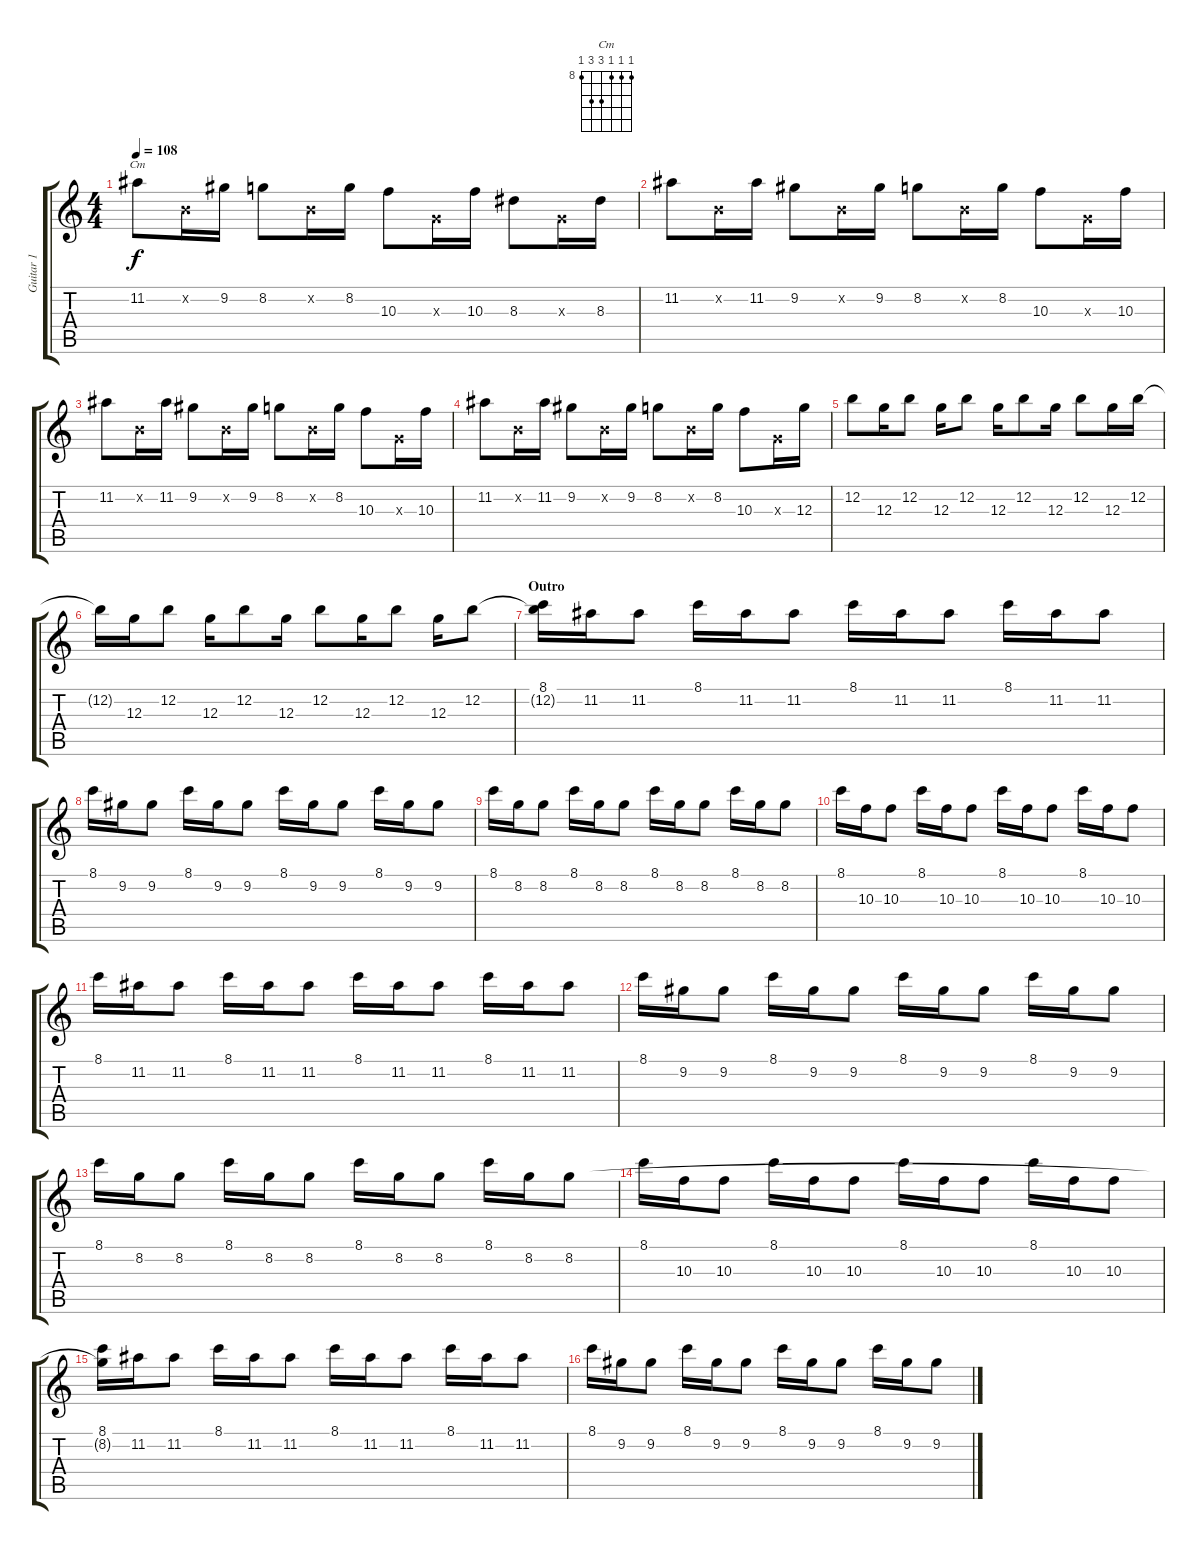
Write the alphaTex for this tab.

\track ("Guitar 1" "Guitar 1") {instrument electricguitarclean}
\staff {score tabs}
\tuning (E4 B3 G3 D3 A2 E2) {hide}
\chord ("Cm" 8 8 8 10 10 8) {firstfret 8}
\ts (4 4)
\tempo 108
\clef g2
\ks c
11.2.8{ch "Cm" dy f} 0.2{x}.16 9.2.16 8.2.8 0.2{x}.16 8.2.16 10.3.8 0.3{x}.16 10.3.16 8.3.8 0.3{x}.16 8.3.16 |
11.2.8 0.2{x}.16 11.2.16 9.2.8 0.2{x}.16 9.2.16 8.2.8 0.2{x}.16 8.2.16 10.3.8 0.3{x}.16 10.3.16 |
11.2.8 0.2{x}.16 11.2.16 9.2.8 0.2{x}.16 9.2.16 8.2.8 0.2{x}.16 8.2.16 10.3.8 0.3{x}.16 10.3.16 |
11.2.8 0.2{x}.16 11.2.16 9.2.8 0.2{x}.16 9.2.16 8.2.8 0.2{x}.16 8.2.16 10.3.8 0.3{x}.16 12.3.16 |
12.2.8 12.3.16 12.2.8 12.3.16 12.2.8 12.3.16 12.2.8 12.3.16 12.2.8 12.3.16 12.2.16 |
12.2{t}.16 12.3.16 12.2.8 12.3.16 12.2.8 12.3.16 12.2.8 12.3.16 12.2.8 12.3.16 12.2.8 |
\section ("" "Outro")
(8.1 12.2{t}).16 11.2.16 11.2.8 8.1.16 11.2.16 11.2.8 8.1.16 11.2.16 11.2.8 8.1.16 11.2.16 11.2.8 |
8.1.16 9.2.16 9.2.8 8.1.16 9.2.16 9.2.8 8.1.16 9.2.16 9.2.8 8.1.16 9.2.16 9.2.8 |
8.1.16 8.2.16 8.2.8 8.1.16 8.2.16 8.2.8 8.1.16 8.2.16 8.2.8 8.1.16 8.2.16 8.2.8 |
8.1.16 10.3.16 10.3.8 8.1.16 10.3.16 10.3.8 8.1.16 10.3.16 10.3.8 8.1.16 10.3.16 10.3.8 |
8.1.16 11.2.16 11.2.8 8.1.16 11.2.16 11.2.8 8.1.16 11.2.16 11.2.8 8.1.16 11.2.16 11.2.8 |
8.1.16 9.2.16 9.2.8 8.1.16 9.2.16 9.2.8 8.1.16 9.2.16 9.2.8 8.1.16 9.2.16 9.2.8 |
8.1.16 8.2.16 8.2.8 8.1.16 8.2.16 8.2.8 8.1.16 8.2.16 8.2.8 8.1.16 8.2.16 8.2.8 |
8.1.16 10.3.16 10.3.8 8.1.16 10.3.16 10.3.8 8.1.16 10.3.16 10.3.8 8.1.16 10.3.16 10.3.8 |
(8.1 8.2{t}).16 11.2.16 11.2.8 8.1.16 11.2.16 11.2.8 8.1.16 11.2.16 11.2.8 8.1.16 11.2.16 11.2.8 |
8.1.16 9.2.16 9.2.8 8.1.16 9.2.16 9.2.8 8.1.16 9.2.16 9.2.8 8.1.16 9.2.16 9.2.8
